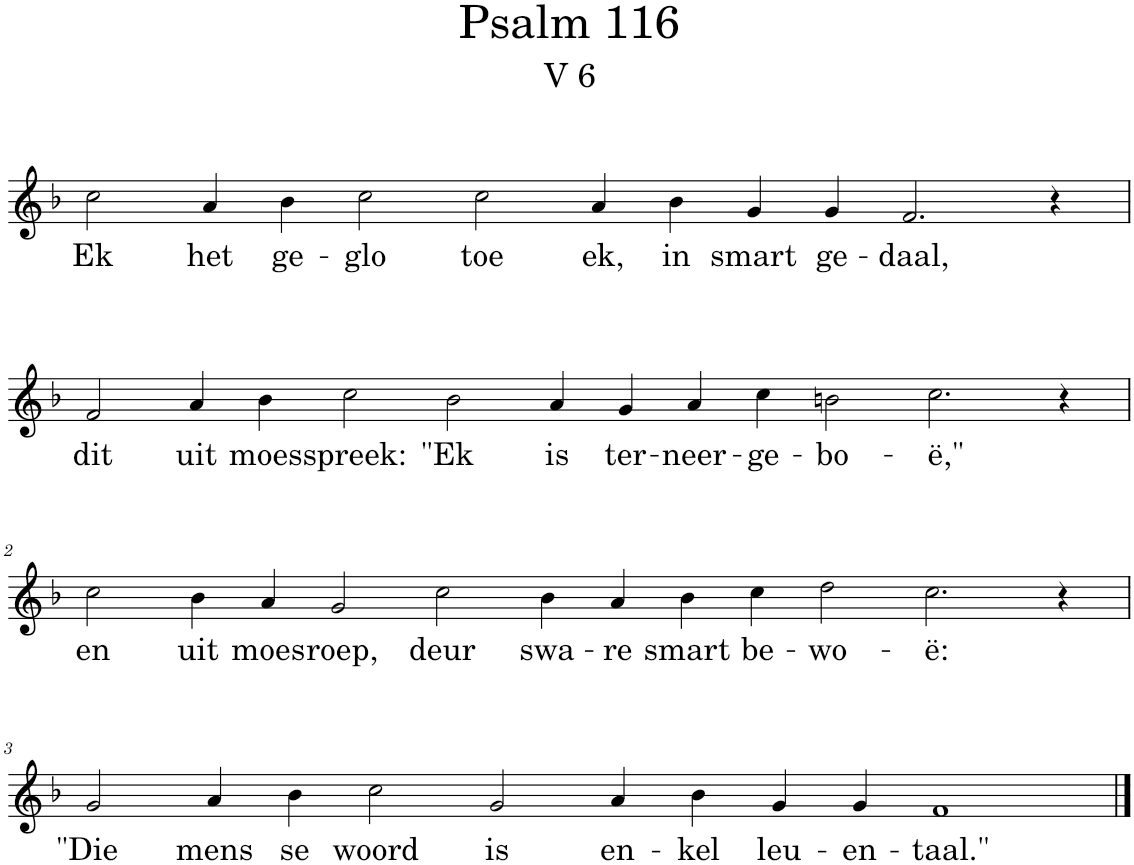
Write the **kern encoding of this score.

**kern	**text
*part1	*part1
*staff1	*staff1
*I"Pipe Organ	*
*I'Org.	*
*clefG2	*
*k[b-]	*
*M18/4	*
=	=
!	!LO:LY:b
2cc\	Ek
!	!LO:LY:b
4a/	het
!	!LO:LY:b
4b-\	ge-
!	!LO:LY:b
2cc\	-glo
!	!LO:LY:b
2cc\	toe
!	!LO:LY:b
4a/	ek,
!	!LO:LY:b
4b-\	in
!	!LO:LY:b
4g/	smart
!	!LO:LY:b
4g/	ge-
!	!LO:LY:b
2.f/	-daal,
4r	.
!!LO:LB:g=z
=1	=1
!	!LO:LY:b
2f/	dit
!	!LO:LY:b
4a/	uit
!	!LO:LY:b
4b-\	moes
!	!LO:LY:b
2cc\	spreek:
!	!LO:LY:b
2b-\	"Ek
!	!LO:LY:b
4a/	is
!	!LO:LY:b
4g/	ter-
!	!LO:LY:b
4a/	-neer-
!	!LO:LY:b
4cc\	-ge-
!	!LO:LY:b
2bn\	-bo-
!	!LO:LY:b
2.cc\	-ë,"
4r	.
!!LO:LB:g=z
=2	=2
!	!LO:LY:b
2cc\	en
!	!LO:LY:b
4b-\	uit
!	!LO:LY:b
4a/	moes
!	!LO:LY:b
2g/	roep,
!	!LO:LY:b
2cc\	deur
!	!LO:LY:b
4b-\	swa-
!	!LO:LY:b
4a/	-re
!	!LO:LY:b
4b-\	smart
!	!LO:LY:b
4cc\	be-
!	!LO:LY:b
2dd\	-wo-
!	!LO:LY:b
2.cc\	-ë:
4r	.
!!LO:LB:g=z
=3	=3
*M16/4	*
!	!LO:LY:b
2g/	"Die
!	!LO:LY:b
4a/	mens
!	!LO:LY:b
4b-\	se
!	!LO:LY:b
2cc\	woord
!	!LO:LY:b
2g/	is
!	!LO:LY:b
4a/	en-
!	!LO:LY:b
4b-\	-kel
!	!LO:LY:b
4g/	leu-
!	!LO:LY:b
4g/	-en-
!	!LO:LY:b
1f	-taal."
==	==
*-	*-
